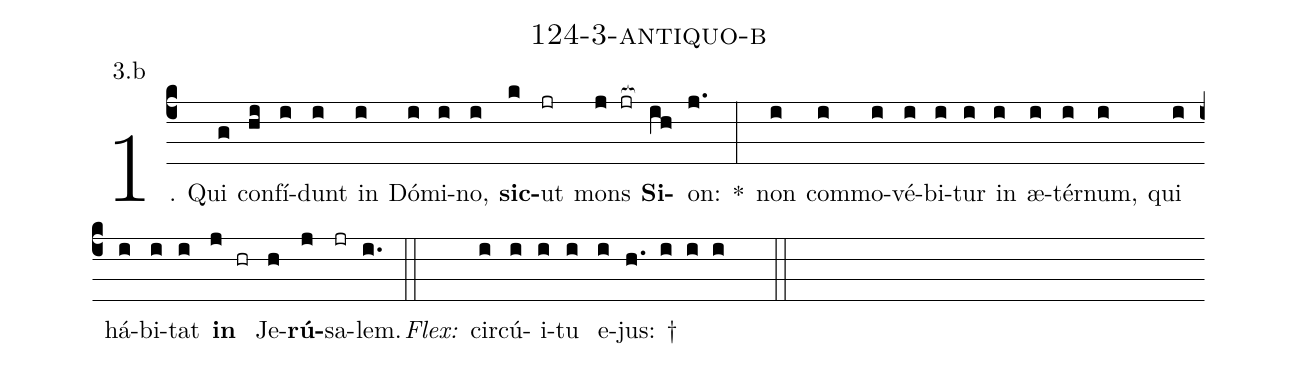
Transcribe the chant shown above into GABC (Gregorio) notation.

name: 124-3-antiquo-b;
annotation: 3.b;
%%
(c4)1. Qui(g) con(hi)fí(i)dunt(i) in(i) Dó(i)mi(i)no,(i) <b>sic</b>(k)ut(jr) mons(j jr[ocb:1{]) <b>Si</b>(ih[ocb:0}])on:(j.) *(:) non(i) com(i)mo(i)vé(i)bi(i)tur(i) in(i) æ(i)tér(i)num,(i) qui(i) há(i)bi(i)tat(i) <b>in</b>(j hr) Je(h)<b>rú</b>(j)sa(jr)lem.(i.) (::)
<i>Flex:</i>()  cir(i)cú(i)i(i)tu(i) e(i)jus: †(h. i i i  ::)
